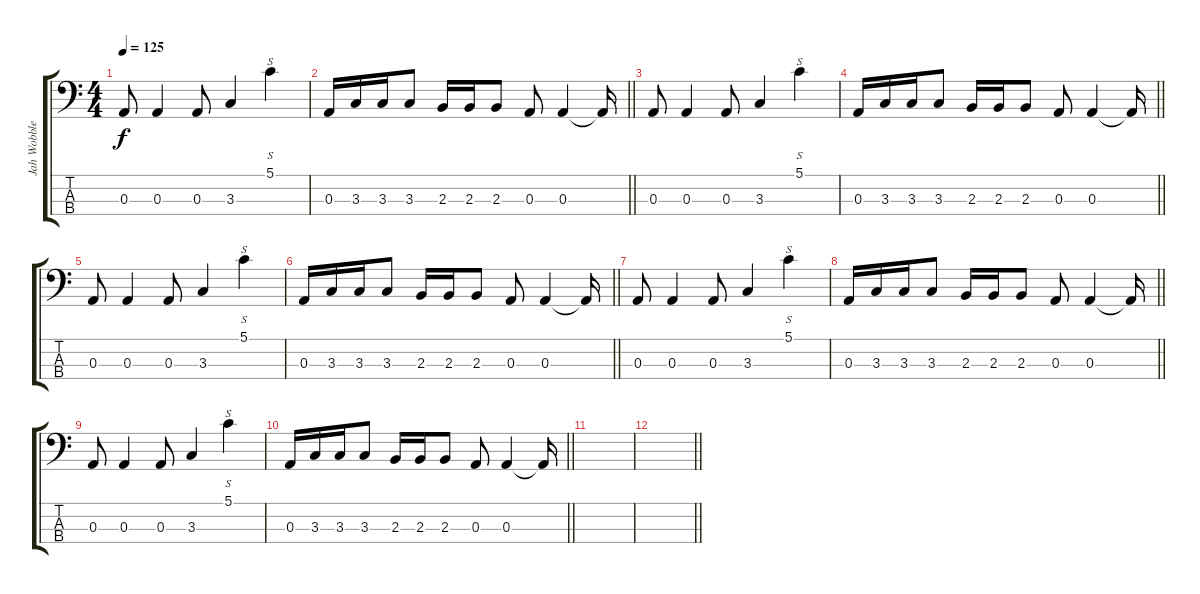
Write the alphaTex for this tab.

\track ("Jah Wobble (bass)" "Jah Wobble") {instrument electricbassfinger}
\staff {score tabs}
\tuning (G2 D2 A1 E1) {hide}
\ts (4 4)
\tempo 125
\clef f4
\ks c
0.3.8{dy f volume 11} 0.3.4 0.3.8 3.3.4 5.1.4{s} |
\barLineRight lightlight
0.3.16 3.3.16 3.3.16 3.3.8 2.3.16 2.3.16 2.3.8 0.3.8 0.3.4 0.3{t}.16 |
0.3.8{volume 9} 0.3.4 0.3.8 3.3.4 5.1.4{s} |
\barLineRight lightlight
0.3.16 3.3.16 3.3.16 3.3.8 2.3.16 2.3.16 2.3.8 0.3.8 0.3.4 0.3{t}.16 |
0.3.8{volume 7} 0.3.4 0.3.8 3.3.4 5.1.4{s} |
\barLineRight lightlight
0.3.16 3.3.16 3.3.16 3.3.8 2.3.16 2.3.16 2.3.8 0.3.8 0.3.4 0.3{t}.16 |
0.3.8{volume 4} 0.3.4 0.3.8 3.3.4 5.1.4{s} |
\barLineRight lightlight
0.3.16 3.3.16 3.3.16 3.3.8 2.3.16 2.3.16 2.3.8 0.3.8 0.3.4 0.3{t}.16 |
0.3.8{volume 1} 0.3.4 0.3.8 3.3.4 5.1.4{s} |
\barLineRight lightlight
0.3.16 3.3.16 3.3.16 3.3.8 2.3.16 2.3.16 2.3.8 0.3.8 0.3.4 0.3{t}.16 |
|
\barLineRight lightlight
